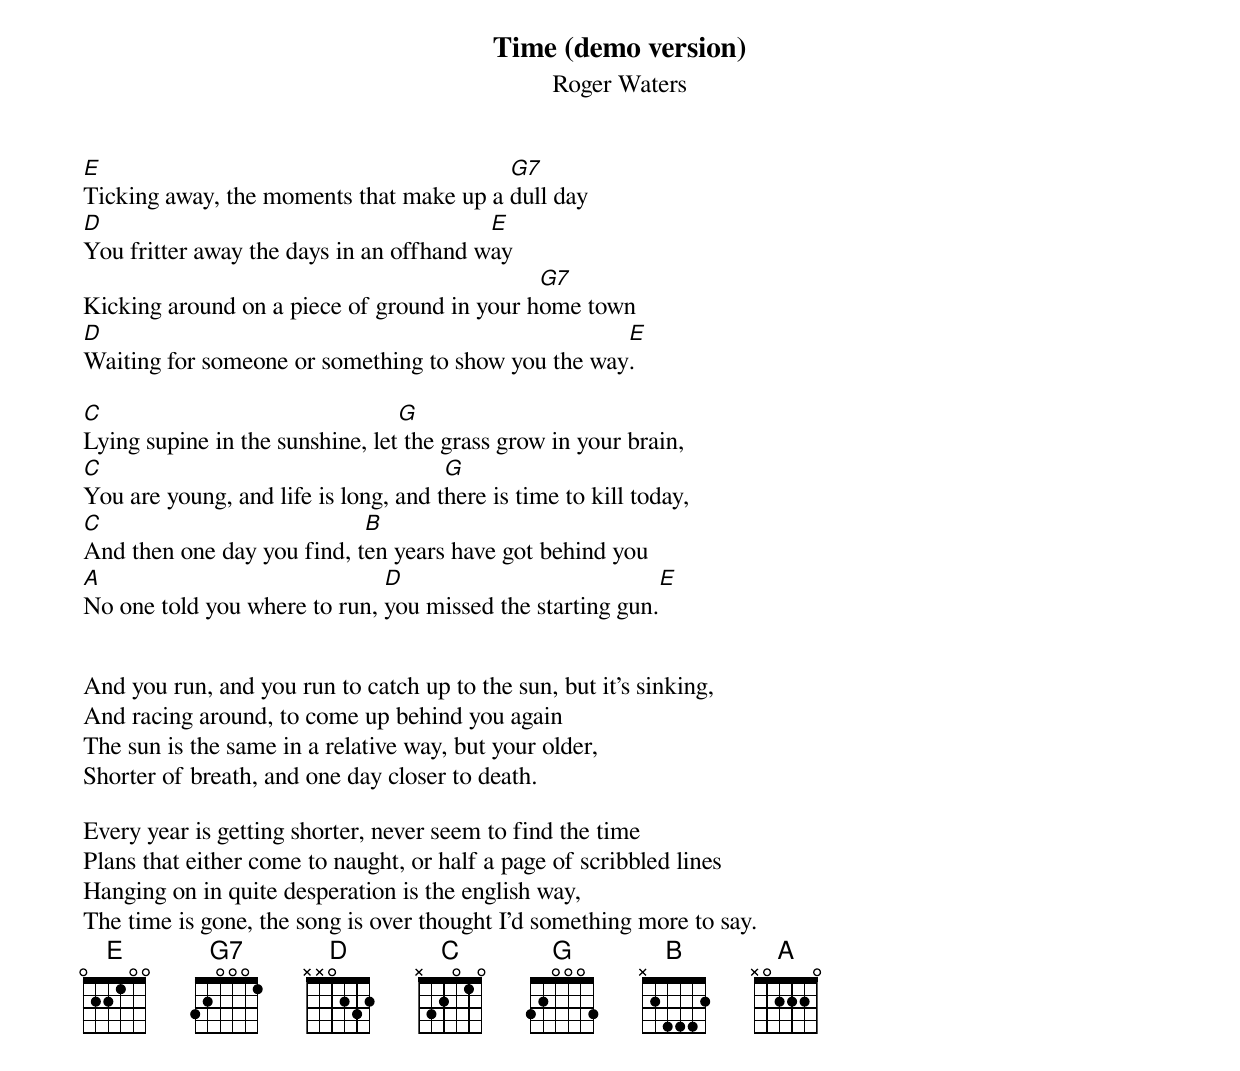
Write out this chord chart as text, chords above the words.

Time (demo version)
Roger Waters

E                                        G7
Ticking away, the moments that make up a dull day
D                                        E
You fritter away the days in an offhand way
                                             G7
Kicking around on a piece of ground in your home town
D                                                   E
Waiting for someone or something to show you the way.

C                                G
Lying supine in the sunshine, let the grass grow in your brain,
C                                     G
You are young, and life is long, and there is time to kill today,
C                           B
And then one day you find, ten years have got behind you
A                             D                              E
No one told you where to run, you missed the starting gun.


And you run, and you run to catch up to the sun, but it's sinking,
And racing around, to come up behind you again
The sun is the same in a relative way, but your older,
Shorter of breath, and one day closer to death.

Every year is getting shorter, never seem to find the time
Plans that either come to naught, or half a page of scribbled lines
Hanging on in quite desperation is the english way,
The time is gone, the song is over thought I'd something more to say.
